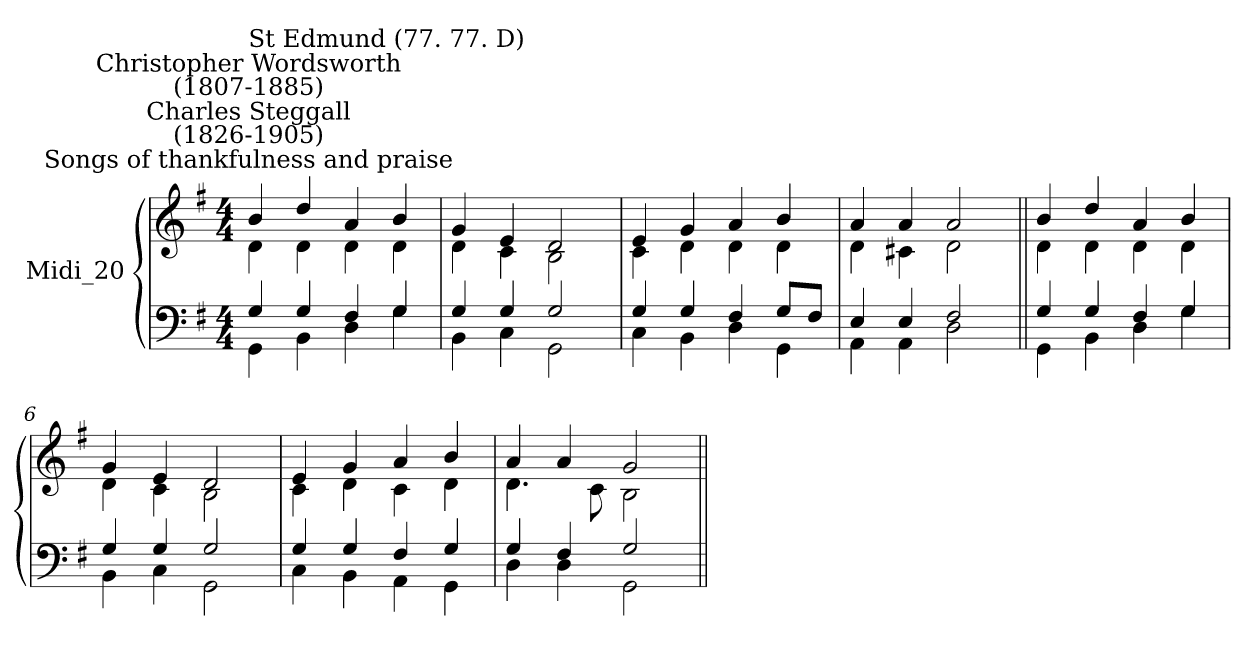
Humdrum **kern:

**kern	**kern
*part2	*part1
*staff2	*staff1
*I"Midi_20	*I"Midi_20
*clefF4	*clefG2
*k[f#]	*k[f#]
*G:	*G:
*M4/4	*M4/4
=1	=1
*^	*^
!	!	!LO:TX:a:cj:t=Songs of thankfulness and praise	!
!	!	!LO:TX:a:cj:t=Charles Steggall\n(1826-1905)	!
!	!	!LO:TX:a:cj:t=Christopher Wordsworth\n(1807-1885)	!
!	!	!LO:TX:a:t=St Edmund (77. 77. D)	!
4G/	4GG\	4b/	4d\
4G/	4BB\	4dd/	4d\
4F#/	4D\	4a/	4d\
4G/	4G\	4b/	4d\
=2	=2	=2	=2
4G/	4BB\	4g/	4d\
4G/	4C\	4e/	4c\
2G/	2GG\	2d/	2B\
=3	=3	=3	=3
4G/	4C\	4e/	4c\
4G/	4BB\	4g/	4d\
4F#/	4D\	4a/	4d\
8G/L	4GG\	4b/	4d\
8F#/J	.	.	.
=4	=4	=4	=4
4E/	4AA\	4a/	4d\
4E/	4AA\	4a/	4c#X\
2F#/	2D\	2a/	2d\
=5||	=5||	=5||	=5||
4G/	4GG\	4b/	4d\
4G/	4BB\	4dd/	4d\
4F#/	4D\	4a/	4d\
4G/	4G\	4b/	4d\
=6	=6	=6	=6
4G/	4BB\	4g/	4d\
4G/	4C\	4e/	4c\
2G/	2GG\	2d/	2B\
=7	=7	=7	=7
4G/	4C\	4e/	4c\
4G/	4BB\	4g/	4d\
4F#/	4AA\	4a/	4c\
4G/	4GG\	4b/	4d\
=8	=8	=8	=8
4G/	4D\	4a/	4.d\
4F#/	4D\	4a/	.
.	.	.	8c\
2G/	2GG\	2g/	2B\
*v	*v	*	*
*	*v	*v
=||	=||
*-	*-
